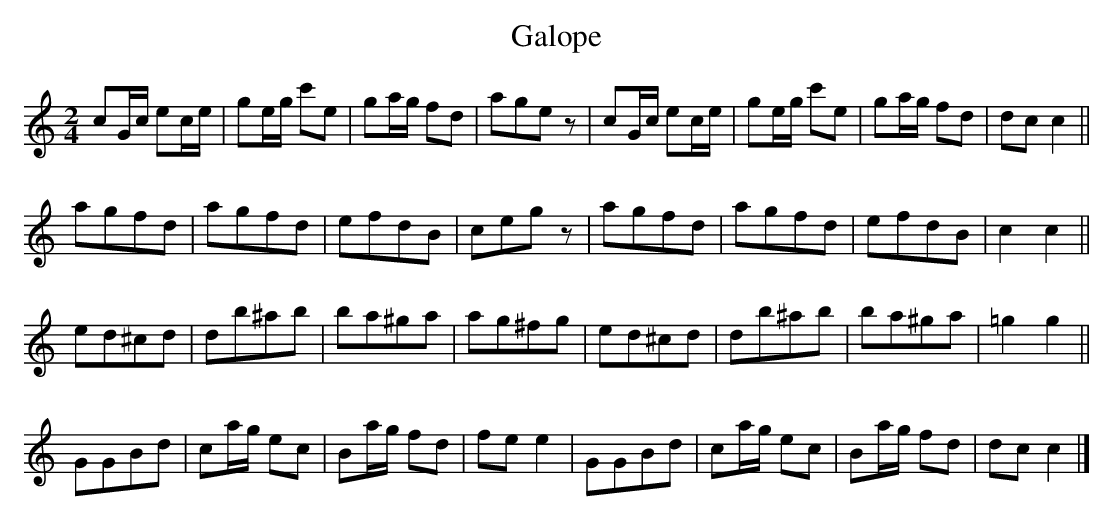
X:1
T:Galope
M:2/4
K:Cmaj
L:1/8
cG/2c/2 ec/2e/2|ge/2g/2 c'e|ga/2g/2 fd|age z|cG/2c/2 ec/2e/2|ge/2g/2 c'e|ga/2g/2 fd|dc c2||
agfd|agfd|efdB|cegz|agfd|agfd|efdB|c2 c2||
ed^cd|db^ab|ba^ga|ag^fg|ed^cd|db^ab|ba^ga|=g2 g2||
GGBd|ca/2g/2 ec|Ba/2g/2 fd|fe e2|GGBd|ca/2g/2 ec|Ba/2g/2 fd|dc c2|]
